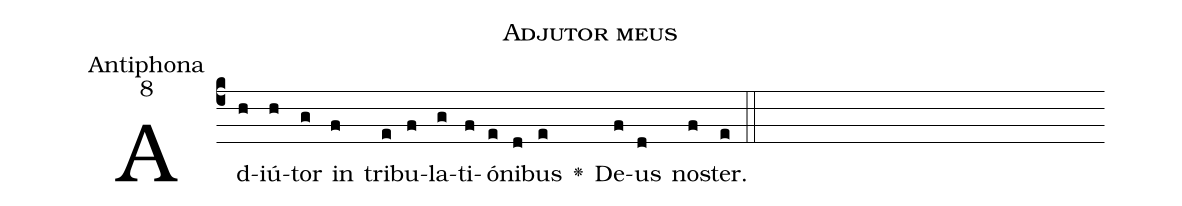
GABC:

name:Adjutor meus;
office-part:Antiphona;
mode:8;
%%
(c4)Ad(h)iú(h)tor(g) in(f) tri(e)bu(f)la(g)ti(f)ó(e)ni(d)bus(e) <v>\greheightstar</v>() De(f)us(d) no(f)ster.(e) (::)
